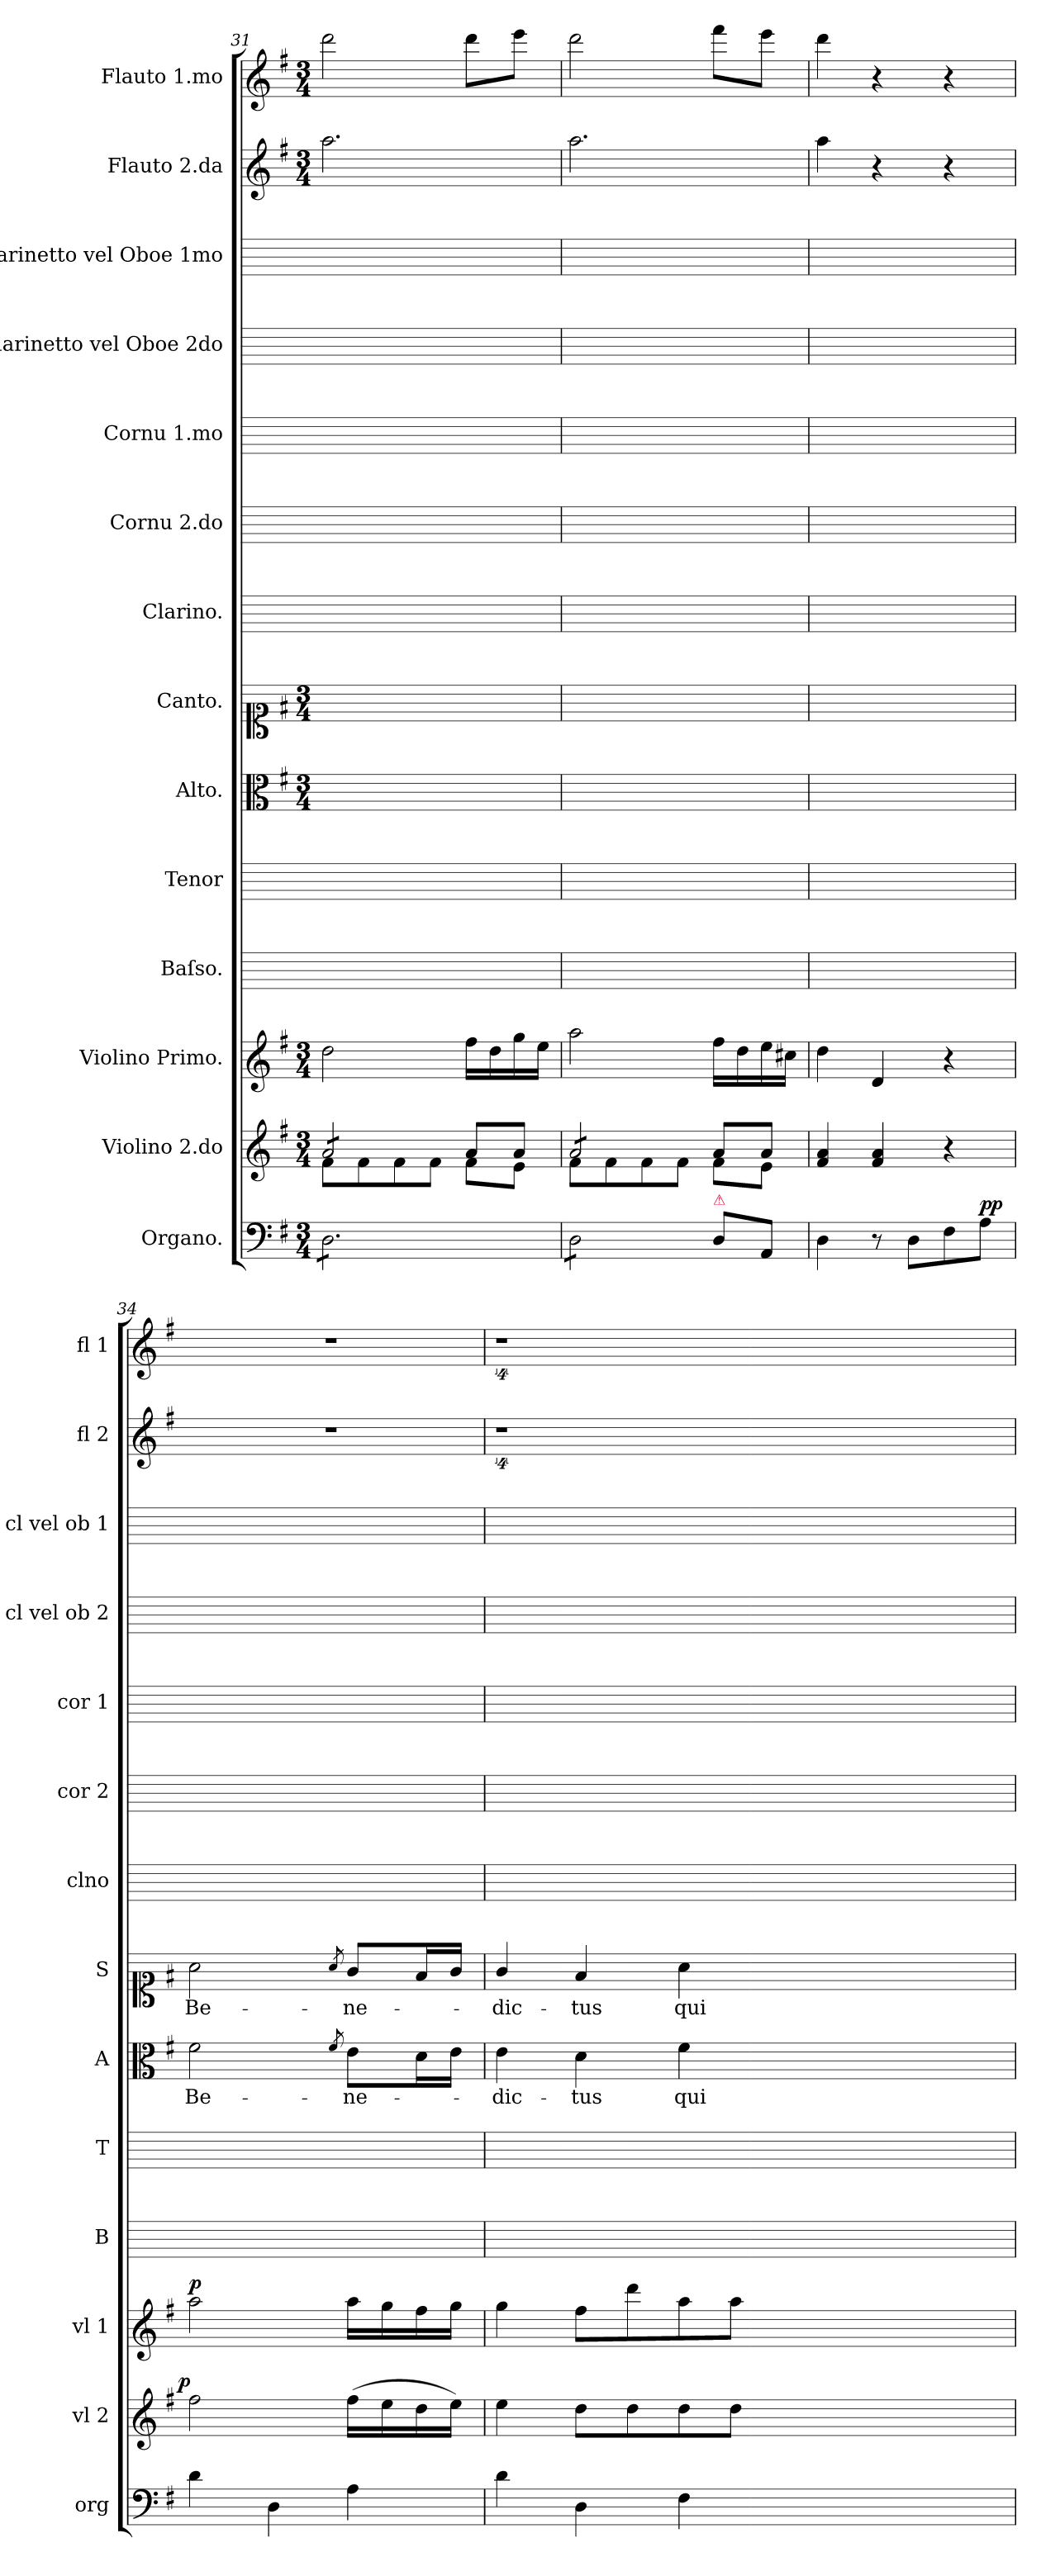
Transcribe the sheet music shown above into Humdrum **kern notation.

**kern	**dynam	**kern	**dynam	**kern	**dynam	**kern	**kern	**kern	**text	**kern	**text	**kern	**kern	**kern	**kern	**kern	**kern	**kern
*part14	*part14	*part13	*part13	*part12	*part12	*part11	*part10	*part9	*part9	*part8	*part8	*part7	*part6	*part5	*part4	*part3	*part2	*part1
*staff14	*staff14	*staff13	*staff13	*staff12	*staff12	*staff11	*staff10	*staff9	*staff9	*staff8	*staff8	*staff7	*staff6	*staff5	*staff4	*staff3	*staff2	*staff1
*I"Organo.	*	*I"Violino 2.do	*	*I"Violino Primo.	*	*I"Baſso.	*I"Tenor	*I"Alto.	*	*I"Canto.	*	*I"Clarino.	*I"Cornu 2.do	*I"Cornu 1.mo	*I"Clarinetto vel Oboe 2do	*I"Clarinetto vel Oboe 1mo	*I"Flauto 2.da	*I"Flauto 1.mo
*I'org	*	*I'vl 2	*	*I'vl 1	*	*I'B	*I'T	*I'A	*	*I'S	*	*I'clno	*I'cor 2	*I'cor 1	*I'cl vel ob 2	*I'cl vel ob 1	*I'fl 2	*I'fl 1
*clefF4	*	*clefG2	*	*clefG2	*	*	*	*clefC3	*	*clefC1	*	*	*	*	*	*	*clefG2	*clefG2
*k[f#]	*	*k[f#]	*	*k[f#]	*	*	*	*k[f#]	*	*k[f#]	*	*	*	*	*	*	*k[f#]	*k[f#]
*G:	*	*G:	*	*G:	*	*	*	*G:	*	*G:	*	*	*	*	*	*	*G:	*G:
*M3/4	*	*M3/4	*	*M3/4	*	*	*	*M3/4	*	*M3/4	*	*	*	*	*	*	*M3/4	*M3/4
=31	=31	=31	=31	=31	=31	=31	=31	=31	=31	=31	=31	=31	=31	=31	=31	=31	=31	=31
*	*	*^	*	*	*	*	*	*	*	*	*	*	*	*	*	*	*	*
*tremolo	*	*	*	*	*	*	*	*	*	*	*	*	*	*	*	*	*	*	*
*	*	*tremolo	*	*	*	*	*	*	*	*	*	*	*	*	*	*	*	*	*
8D\L	.	8a/L	8f#\L	.	2dd\	.	2.ryy	2.ryy	2.ryy	.	2.ryy	.	2.ryy	2.ryy	2.ryy	2.ryy	2.ryy	2.aa\	2ddd\
8D\	.	8a/	8f#\	.	.	.	.	.	.	.	.	.	.	.	.	.	.	.	.
8D\	.	8a/	8f#\	.	.	.	.	.	.	.	.	.	.	.	.	.	.	.	.
8D\	.	8a/J	8f#\J	.	.	.	.	.	.	.	.	.	.	.	.	.	.	.	.
*	*	*Xtremolo	*	*	*	*	*	*	*	*	*	*	*	*	*	*	*	*	*
8D\	.	8a/L	8f#\L	.	16ff#\LL	.	.	.	.	.	.	.	.	.	.	.	.	.	8ddd\L
.	.	.	.	.	16dd\	.	.	.	.	.	.	.	.	.	.	.	.	.	.
8D\J	.	8a/J	8e\J	.	16gg\	.	.	.	.	.	.	.	.	.	.	.	.	.	8eee\J
.	.	.	.	.	16ee\JJ	.	.	.	.	.	.	.	.	.	.	.	.	.	.
=32	=32	=32	=32	=32	=32	=32	=32	=32	=32	=32	=32	=32	=32	=32	=32	=32	=32	=32	=32
*	*	*tremolo	*	*	*	*	*	*	*	*	*	*	*	*	*	*	*	*	*
8D\L	.	8a/L	8f#\L	.	2aa\	.	2.ryy	2.ryy	2.ryy	.	2.ryy	.	2.ryy	2.ryy	2.ryy	2.ryy	2.ryy	2.aa\	2ddd\
8D\	.	8a/	8f#\	.	.	.	.	.	.	.	.	.	.	.	.	.	.	.	.
8D\	.	8a/	8f#\	.	.	.	.	.	.	.	.	.	.	.	.	.	.	.	.
8D\J	.	8a/J	8f#\J	.	.	.	.	.	.	.	.	.	.	.	.	.	.	.	.
*	*	*Xtremolo	*	*	*	*	*	*	*	*	*	*	*	*	*	*	*	*	*
*Xtremolo	*	*	*	*	*	*	*	*	*	*	*	*	*	*	*	*	*	*	*
!LO:TX:a:color=crimson:t=⚠	!	!	!	!	!	!	!	!	!	!	!	!	!	!	!	!	!	!	!
8D\L	.	8a/L	8f#\L	.	16ff#\LL	.	.	.	.	.	.	.	.	.	.	.	.	.	8fff#\L
.	.	.	.	.	16dd\	.	.	.	.	.	.	.	.	.	.	.	.	.	.
8AA/J	.	8a/J	8e\J	.	16ee\	.	.	.	.	.	.	.	.	.	.	.	.	.	8eee\J
.	.	.	.	.	16cc#X\JJ	.	.	.	.	.	.	.	.	.	.	.	.	.	.
*	*	*v	*v	*	*	*	*	*	*	*	*	*	*	*	*	*	*	*	*
=33	=33	=33	=33	=33	=33	=33	=33	=33	=33	=33	=33	=33	=33	=33	=33	=33	=33	=33
4D\	.	4f#/ 4a/	.	4dd\	.	2.ryy	2.ryy	2.ryy	.	2.ryy	.	2.ryy	2.ryy	2.ryy	2.ryy	2.ryy	4aa\	4ddd\
8r	.	4f#/ 4a/	.	4d/	.	.	.	.	.	.	.	.	.	.	.	.	4r	4r
8D\L	.	.	.	.	.	.	.	.	.	.	.	.	.	.	.	.	.	.
8F#\	.	4r	.	4r	.	.	.	.	.	.	.	.	.	.	.	.	4r	4r
!	!LO:DY:a	!	!	!	!	!	!	!	!	!	!	!	!	!	!	!	!	!
8A\J	pp	.	.	.	.	.	.	.	.	.	.	.	.	.	.	.	.	.
=34	=34	=34	=34	=34	=34	=34	=34	=34	=34	=34	=34	=34	=34	=34	=34	=34	=34	=34
!	!	!	!LO:DY:a:rj	!	!LO:DY:a	!	!	!	!	!	!	!	!	!	!	!	!	!
4d\	.	2ff#\	p	2aa\	p	2.ryy	2.ryy	2f#\	Be-	2a\	Be-	2.ryy	2.ryy	2.ryy	2.ryy	2.ryy	2.r	2.r
4D\	.	.	.	.	.	.	.	.	.	.	.	.	.	.	.	.	.	.
.	.	.	.	.	.	.	.	8qf#/	.	8qa/	.	.	.	.	.	.	.	.
4A\	.	(16ff#\LL	.	16aa\LL	.	.	.	8e\L	-ne-	8g/L	-ne-	.	.	.	.	.	.	.
.	.	16ee\	.	16gg\	.	.	.	.	.	.	.	.	.	.	.	.	.	.
.	.	16dd\	.	16ff#\	.	.	.	16d\L	.	16f#/L	.	.	.	.	.	.	.	.
.	.	16ee\JJ)	.	16gg\JJ	.	.	.	16e\JJ	.	16g/JJ	.	.	.	.	.	.	.	.
=35	=35	=35	=35	=35	=35	=35	=35	=35	=35	=35	=35	=35	=35	=35	=35	=35	=35	=35
4d\	.	4ee\	.	4gg\	.	2.ryy	2.ryy	4e\	-dic-	4g/	-dic-	2.ryy	2.ryy	2.ryy	2.ryy	2.ryy	4%9r	4%9r
4D\	.	8dd\L	.	8ff#\L	.	.	.	4d\	-tus	4f#/	-tus	.	.	.	.	.	.	.
.	.	8dd\	.	8ddd\	.	.	.	.	.	.	.	.	.	.	.	.	.	.
4F#\	.	8dd\	.	8aa\	.	.	.	4f#\	qui	4a\	qui	.	.	.	.	.	.	.
.	.	8dd\J	.	8aa\J	.	.	.	.	.	.	.	.	.	.	.	.	.	.
1.ryy	.	1.ryy	.	1.ryy	.	1.ryy	1.ryy	1.ryy	.	1.ryy	.	1.ryy	1.ryy	1.ryy	1.ryy	1.ryy	.	.
=	=	=	=	=	=	=	=	=	=	=	=	=	=	=	=	=	=	=
*-	*-	*-	*-	*-	*-	*-	*-	*-	*-	*-	*-	*-	*-	*-	*-	*-	*-	*-
